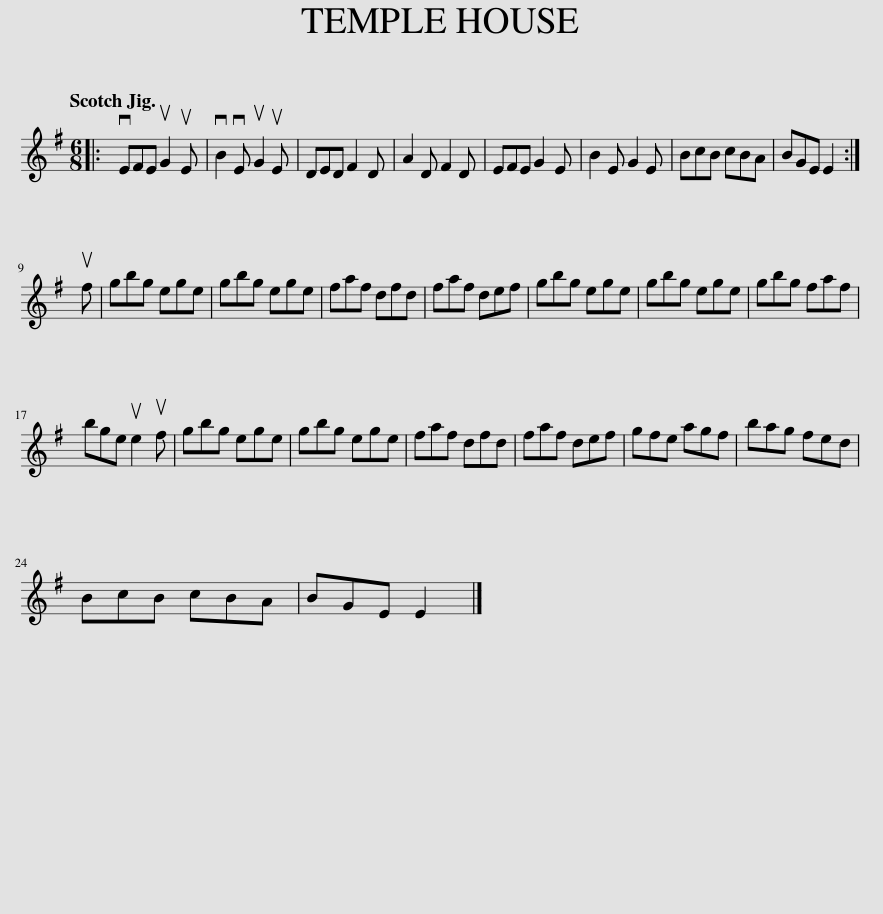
X:1
L:1/8
Q:1/4=120
M:6/8
I:linebreak $
K:Emin
V:1 treble
V:1
|: vEFE uG2 uE | vB2 vE uG2 uE | DED F2 D | A2 D F2 D | EFE G2 E | %5
 B2 E G2 E | BcB cBA | BGE E2 :|$ uf | gbg ege | %10
 gbg ege | faf dfd | faf def | gbg ege | gbg ege | %15
 gbg faf |$ bge ue2 uf | gbg ege | gbg ege | faf dfd | %20
 faf def | gfe agf | bag fed |$ BcB cBA | BGE E2 |] %25
